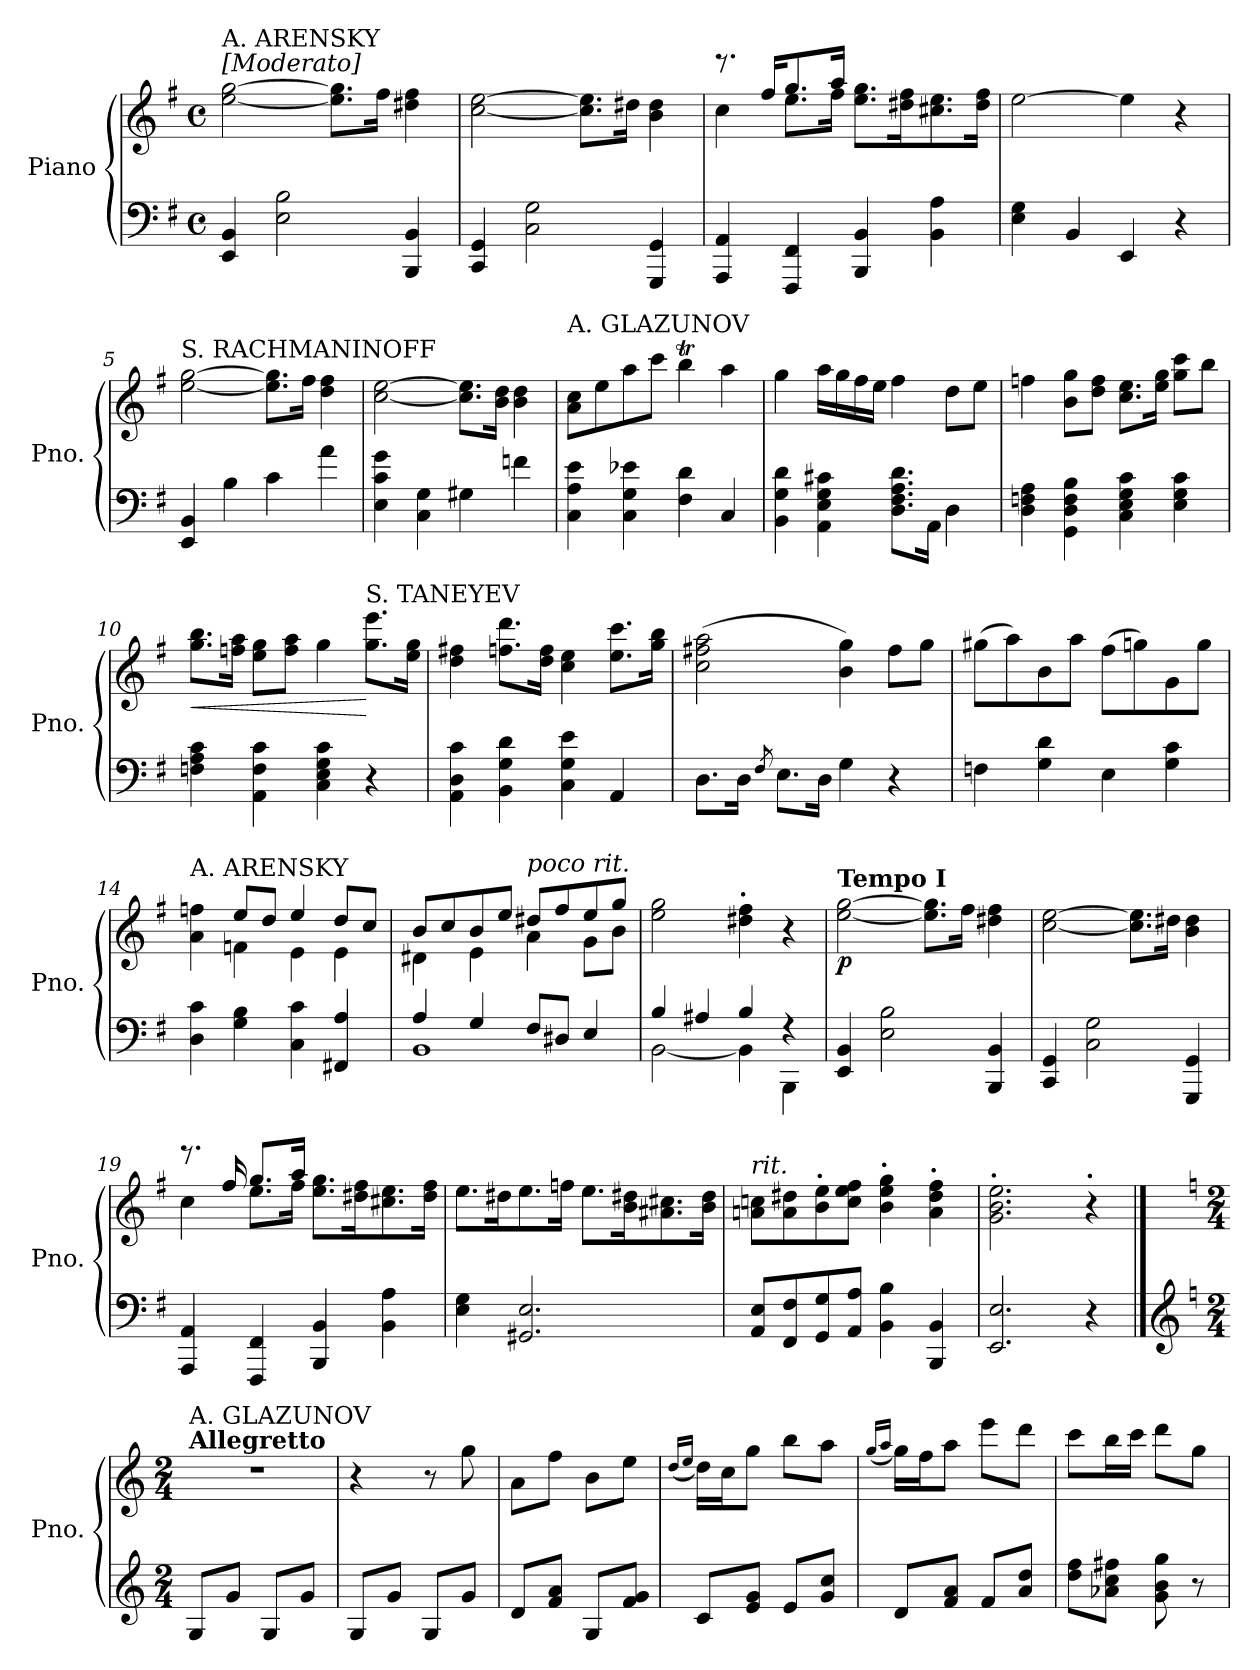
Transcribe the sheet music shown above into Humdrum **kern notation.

**kern	**kern	**dynam
*part1	*part1	*part1
*staff2	*staff1	*staff1/2
*I"Piano	*	*
*I'Pno.	*	*
*clefF4	*clefG2	*
*k[f#]	*k[f#]	*
*M4/4	*M4/4	*
*met(c)	*met(c)	*
=1	=1	=1
!	!LO:TX:a:B:t=[Moderato]	!
!	!LO:TX:a:t=A. ARENSKY	!
!	!	!LO:DY:b
!	!	!LO:DY:n=1:b
!	!	!LO:DY:n=2:b
4EE/ 4BB/	[2ee\ [2gg\	other-dynamics p other-dynamics
2E\ 2B\	.	.
.	8.ee\] 8.gg\]L	.
.	16ff#\Jk	.
4BBB/ 4BB/	4dd#X\ 4ff#\	.
=2	=2	=2
4CC/ 4GG/	[2cc\ [2ee\	.
2C\ 2G\	.	.
.	8.cc\] 8.ee\]L	.
.	16dd#X\Jk	.
4GGG/ 4GG/	4b\ 4dd#\	.
=3	=3	=3
*	*^	*
4AAA/ 4AA/	4cc\	8.reee	.
.	.	16ff#/KL	.
4FFF#/ 4FF#/	8.ee\L	8.gg/	.
.	16ff#\Jk	16aa/Jk	.
4BBB/ 4BB/	8.ee\ 8.gg\L	2ryy	.
.	16dd#X\ 16ff#\K	.	.
4BB\ 4A\	8.cc#X\ 8.ee\	.	.
.	16dd#\ 16ff#\Jk	.	.
*	*v	*v	*
=4	=4	=4
4E\ 4G\	[2ee\	.
4BB/	.	.
4EE/	4ee\]	.
4r	4r	.
!!LO:LB:g=z
=5	=5	=5
!	!LO:TX:a:t=S. RACHMANINOFF	!
4EE/ 4BB/	[2ee\ [2gg\	.
4B\	.	.
4c\	8.ee\] 8.gg\]L	.
.	16ff#\Jk	.
4a\	4dd\ 4ff#\	.
=6	=6	=6
4E\ 4c\ 4g\	[2cc\ [2ee\	.
4C\ 4G\	.	.
4G#X\	8.cc\] 8.ee\]L	.
.	16b\ 16dd\Jk	.
4fn\	4b\ 4dd\	.
=7	=7	=7
!	!LO:TX:a:t=A. GLAZUNOV	!
4C\ 4A\ 4e\	8a\ 8cc\L	.
.	8ee\	.
4C\ 4G\ 4e-X\	8aa\	.
.	8ccc\J	.
4F#\ 4d\	4bbt\	.
4C/	4aa\	.
=8	=8	=8
4BB\ 4G\ 4d\	4gg\	.
4AA\ 4E\ 4G\ 4c#X\	16aa\LL	.
.	16gg\	.
.	16ff#\	.
.	16ee\JJ	.
8.D\ 8.F#\ 8.A\ 8.d\L	4ff#\	.
16AA\Jk	.	.
4D\	8dd\L	.
.	8ee\J	.
!!LO:LB:g=z
=9	=9	=9
4D\ 4Fn\ 4A\	4ffn\	.
4GG\ 4D\ 4F\ 4B\	8b\ 8gg\L	.
.	8dd\ 8ff\J	.
4C\ 4E\ 4G\ 4c\	8.cc\ 8.ee\L	.
.	16ee\ 16gg\Jk	.
4E\ 4G\ 4c\	8gg\ 8ccc\L	.
.	8bb\J	.
=10	=10	=10
!	!	!LO:HP:b
4Fn\ 4A\ 4c\	8.gg\ 8.bb\L	<
.	16ffn\ 16aa\Jk	.
4AA\ 4F\ 4c\	8ee\ 8gg\L	.
.	8ff\ 8aa\J	.
4C\ 4E\ 4G\ 4c\	4gg\	.
!	!LO:TX:a:t=S. TANEYEV	!
!	!	!LO:DY:n=1:b
!	!	!LO:DY:n=2:b
!	!	!LO:DY:n=3:b
4r	8.gg\ 8.eee\L	[ other-dynamics f other-dynamics
.	16ee\ 16gg\Jk	.
=11	=11	=11
4AA\ 4D\ 4c\	4dd\ 4ff#X\	.
4BB\ 4G\ 4d\	8.ffn\ 8.ddd\L	.
.	16dd\ 16ff\Jk	.
4C\ 4G\ 4e\	4cc\ 4ee\	.
4AA/	8.ee\ 8.ccc\L	.
.	16gg\ 16bb\Jk	.
=12	=12	=12
8.D\L	(>2cc\ 2ff#X\ 2aa\	.
16D\Jk	.	.
8qF#/	.	.
8.E\L	.	.
16D\Jk	.	.
4G\	4b\ 4gg\)	.
4r	8ff#\L	.
.	8gg\J	.
!!LO:LB:g=z
=13	=13	=13
4Fn\	(>8gg#X\L	.
.	8aa\)	.
4G\ 4d\	8b\	.
.	8aa\J	.
4E\	(>8ff#\L	.
.	8ggn\)	.
4G\ 4c\	8g\	.
.	8gg\J	.
=14	=14	=14
*	*^	*
!	!LO:TX:a:t=A. ARENSKY	!	!
4D\ 4c\	4a\ 4ffn\	4ryy	.
4G\ 4B\	4fn\	8ee/L	.
.	.	8dd/J	.
4C\ 4c\	4e\	4ee/	.
4FF#X/ 4A/	4e\	8dd/L	.
.	.	8cc/J	.
=15	=15	=15	=15
*^	*	*	*
4A/	1BB	8b/L	4d#X\	.
.	.	8cc/	.	.
4G/	.	8b/	4e\	.
.	.	8ee/J	.	.
*	*	*MM106	*	*
!	!	!LO:TX:a:i:t=poco rit.	!	!
8F#/L	.	8dd#X/L	4a\	.
8D#X/J	.	8ff#/	.	.
*	*	*MM98	*	*
4E/	.	8ee/	8g\L	.
.	.	8gg/J	8b\J	.
*	*	*v	*v	*
=16	=16	=16	=16
*	*	*MM90	*
*	*	*^	*
!	!	!LO:TX:a:B:t=.	!	!
*	*	*v	*v	*
4B/	[2BB\	2ee\ 2gg\	.
*	*	*MM82	*
4A#X/	.	.	.
*	*	*MM74	*
!	!	!LO:TX:a:B:t=.	!
4B/	4BB\]	4dd#X\ 4ff#\	.
*	*	*MM66	*
4r	4BBB\	4r	.
=17	=17	=17	=17
!	!	!LO:TX:a:B:t=Tempo I	!
!	!	!	!LO:DY:b
*v	*v	*	*
4EE/ 4BB/	[2ee\ [2gg\	p
2E\ 2B\	.	.
.	8.ee\] 8.gg\]L	.
.	16ff#\Jk	.
4BBB/ 4BB/	4dd#X\ 4ff#\	.
!!LO:LB:g=z
=18	=18	=18
4CC/ 4GG/	[2cc\ [2ee\	.
2C\ 2G\	.	.
.	8.cc\] 8.ee\]L	.
.	16dd#X\Jk	.
4GGG/ 4GG/	4b\ 4dd#\	.
=19	=19	=19
*	*^	*
4AAA/ 4AA/	4cc\	8.reee	.
.	.	16ff#/	.
4FFF#/ 4FF#/	8.ee\L	8.gg/L	.
.	16ff#\Jk	16aa/Jk	.
4BBB/ 4BB/	8.ee\ 8.gg\L	2ryy	.
.	16dd#X\ 16ff#\K	.	.
4BB\ 4A\	8.cc#X\ 8.ee\	.	.
.	16dd#\ 16ff#\Jk	.	.
*	*v	*v	*
=20	=20	=20
4E\ 4G\	8.ee\L	.
.	16dd#X\K	.
2.GG#X/ 2.E/	8.ee\	.
.	16ffn\Jk	.
.	8.ee\L	.
.	16b\ 16dd#X\K	.
.	8.a#X\ 8.cc#X\	.
.	16b\ 16dd#\Jk	.
=21	=21	=21
!	!LO:TX:a:i:t=rit.	!
8AA/ 8E/L	8an\ 8ccn\L	.
8FF#/ 8F#/	8a\ 8dd#X\	.
!	!LO:TX:a:B:t=.	!
8GG/ 8G/	8b\ 8ee\	.
8AA/ 8A/J	8cc\ 8ee\ 8ff#\J	.
!	!LO:TX:a:B:t=.	!
4BB\ 4B\	4b\ 4ee\ 4gg\	.
!	!LO:TX:a:B:t=.	!
4BBB/ 4BB/	4a\ 4dd#\ 4ff#\	.
=22	=22	=22
!	!LO:TX:a:B:t=.	!
2.EE/ 2.E/	2.g\ 2.b\ 2.ee\	.
!	!LO:TX:a:B:t=.	!
4r	4r	.
!!LO:PB:g=z
==23	==23	==23
*clefG2	*	*
*k[]	*k[]	*
*M2/4	*M2/4	*
!	!LO:TX:a:B:t=Allegretto	!
!	!LO:TX:a:t=A. GLAZUNOV	!
!	!	!LO:DY:a=2
!	!	!LO:DY:n=1:a=2
!	!	!LO:DY:n=2:a=2
8G/L	2r	other-dynamics f other-dynamics
8g/J	.	.
8G/L	.	.
8g/J	.	.
=24	=24	=24
8G/L	4r	.
8g/J	.	.
8G/L	8r	.
8g/J	8gg\	.
=25	=25	=25
8d/L	8a\L	.
8f/ 8a/J	8ff\J	.
8G/L	8b\L	.
8f/ 8g/J	8ee\J	.
=26	=26	=26
.	(<16qdd/LL	.
.	16qee/JJ	.
8c/L	16dd\LL)	.
.	16cc\J	.
8e/ 8g/J	8gg\J	.
8e/L	8bb\L	.
8g/ 8cc/J	8aa\J	.
=27	=27	=27
.	(<16qgg/LL	.
.	16qaa/JJ	.
8d/L	16gg\LL)	.
.	16ff\J	.
8f/ 8a/J	8aa\J	.
8f/L	8eee\L	.
8a/ 8dd/J	8ddd\J	.
!!LO:LB:g=z
=28	=28	=28
8dd\ 8ff\L	8ccc\L	.
8a-X\ 8cc\ 8ff#X\J	16bb\L	.
.	16ccc\JJ	.
8g\ 8b\ 8gg\	8ddd\L	.
8r	8gg\J	.
=	=	=
*-	*-	*-
